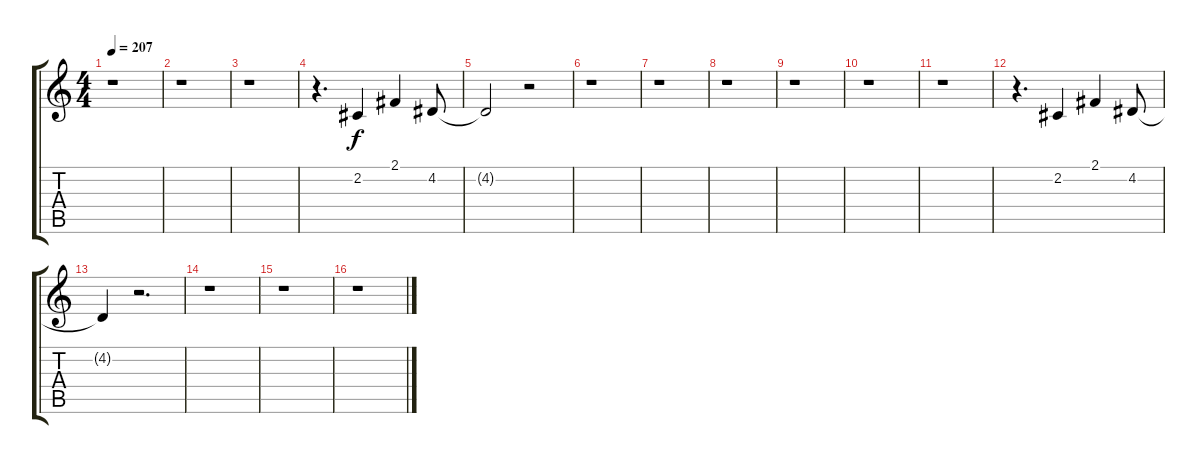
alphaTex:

\track "" {instrument choiraahs}
\staff {score tabs}
\tuning (E4 B3 G3 D3 A2 E2) {hide}
\ts (4 4)
\tempo 207
\clef g2
\ks c
r.1{dy f} |
r.1 |
r.1 |
r.4{d} 2.2.4{instrument choiraahs} 2.1.4 4.2.8 |
4.2{t}.2 r.2 |
r.1 |
r.1 |
r.1 |
r.1 |
r.1 |
r.1 |
r.4{d} 2.2.4 2.1.4 4.2.8 |
4.2{t}.4 r.2{d} |
r.1 |
r.1 |
r.1
